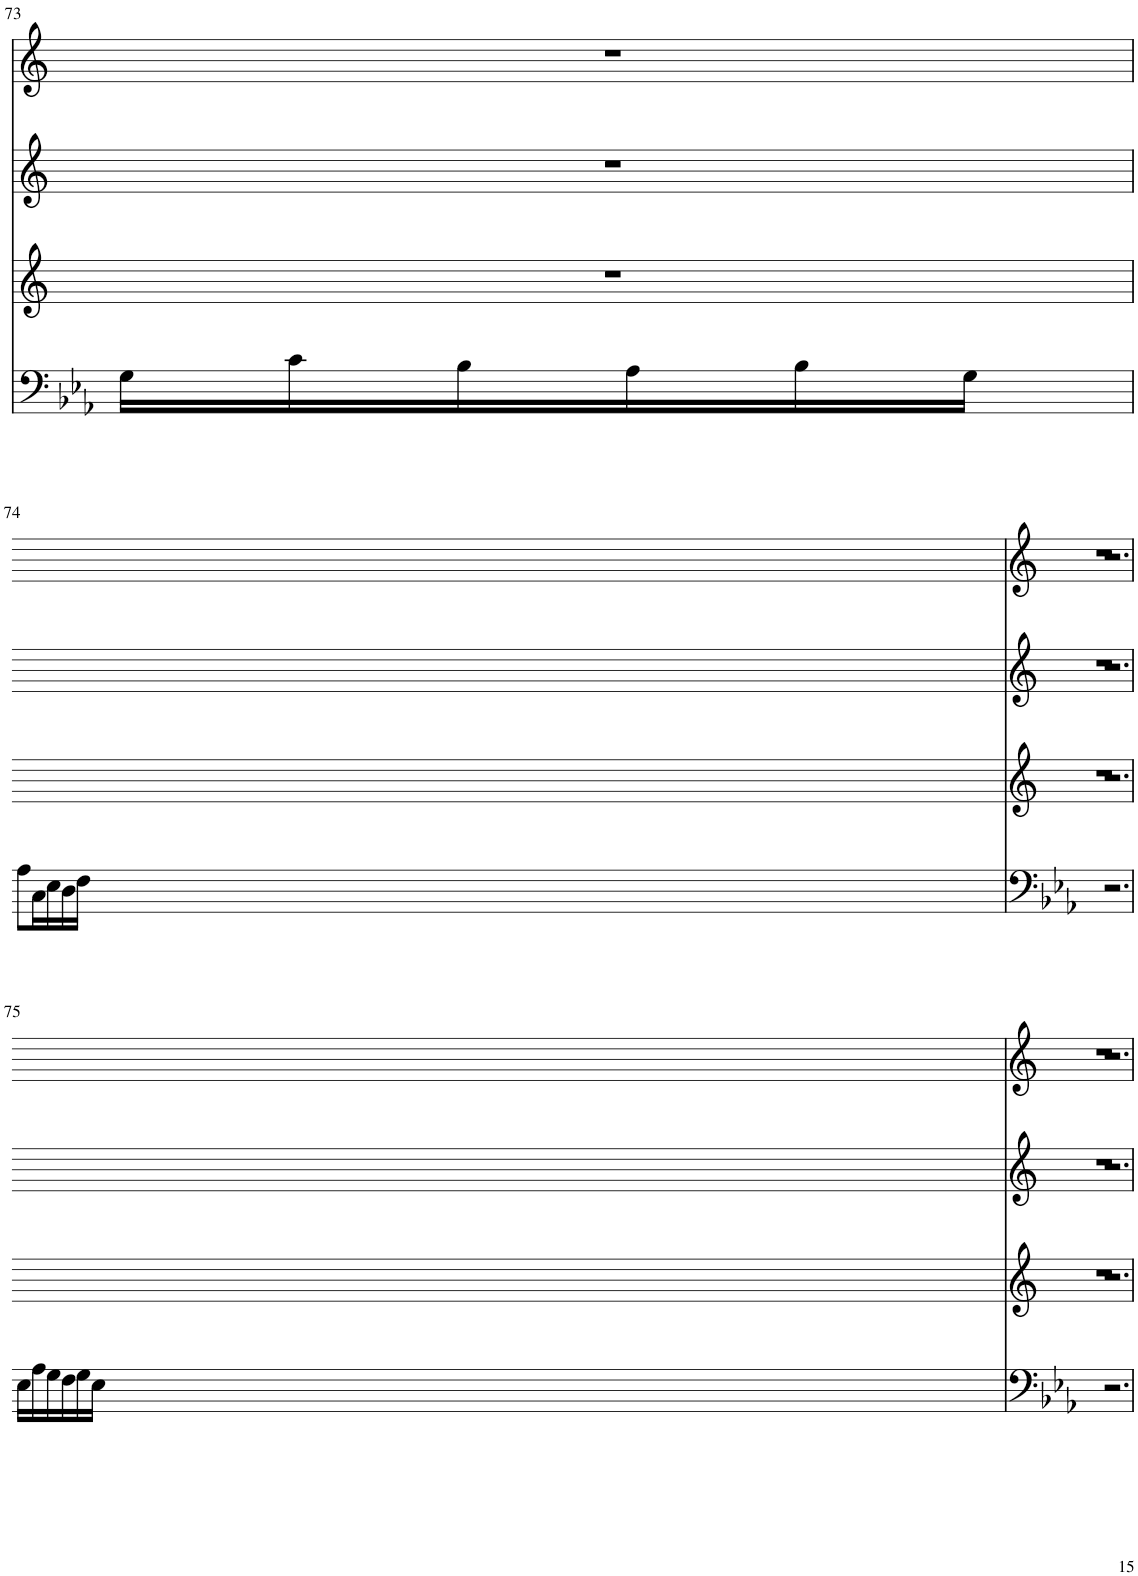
**kern	**kern	**kern	**kern
*part4	*part3	*part2	*part1
*staff4	*staff3	*staff2	*staff1
*I"Violoncello	*I"unbenannt	*I"Violoncello	*I"Violoncello
*I'Vc	*	*I'Vc	*I'Vc
!!LO:PB:g=z
*clefF4	*clefG2	*clefG2	*clefG2
*k[b-e-a-]	*k[]	*k[]	*k[]
*M3/8	*	*	*
=73	=73	=73	=73
16G\LL	1r	1r	1r
16c\	.	.	.
16B-\	.	.	.
16A-\	.	.	.
16B-\	.	.	.
16G\JJ	.	.	.
2ryy	.	.	.
8ryy	.	.	.
!!LO:LB:g=z
=74	=74	=74	=74
*^	*	*	*
4.ryy	8A-\L	1r	1r	1r
.	16C\L	.	.	.
.	16E-\	.	.	.
.	16D\	.	.	.
.	16F\JJ	.	.	.
!LO:N:vis=2.	!	!	!	!
8%5r	2ryy	.	.	.
.	8ryy	.	.	.
!	!	!LO:N:vis=2.	!LO:N:vis=2.	!LO:N:vis=2.
2ryy	2ryy	8%5r	8%5r	8%5r
8ryy	8ryy	.	.	.
!!LO:LB:g=z
=75	=75	=75	=75	=75
4.ryy	16E-\LL	1r	1r	1r
.	16A-\	.	.	.
.	16G\	.	.	.
.	16F\	.	.	.
.	16G\	.	.	.
.	16E-\JJ	.	.	.
!LO:N:vis=2.	!	!	!	!
8%5r	2ryy	.	.	.
.	8ryy	.	.	.
!	!	!LO:N:vis=2.	!LO:N:vis=2.	!LO:N:vis=2.
2ryy	2ryy	8%5r	8%5r	8%5r
8ryy	8ryy	.	.	.
*v	*v	*	*	*
=	=	=	=
*-	*-	*-	*-
